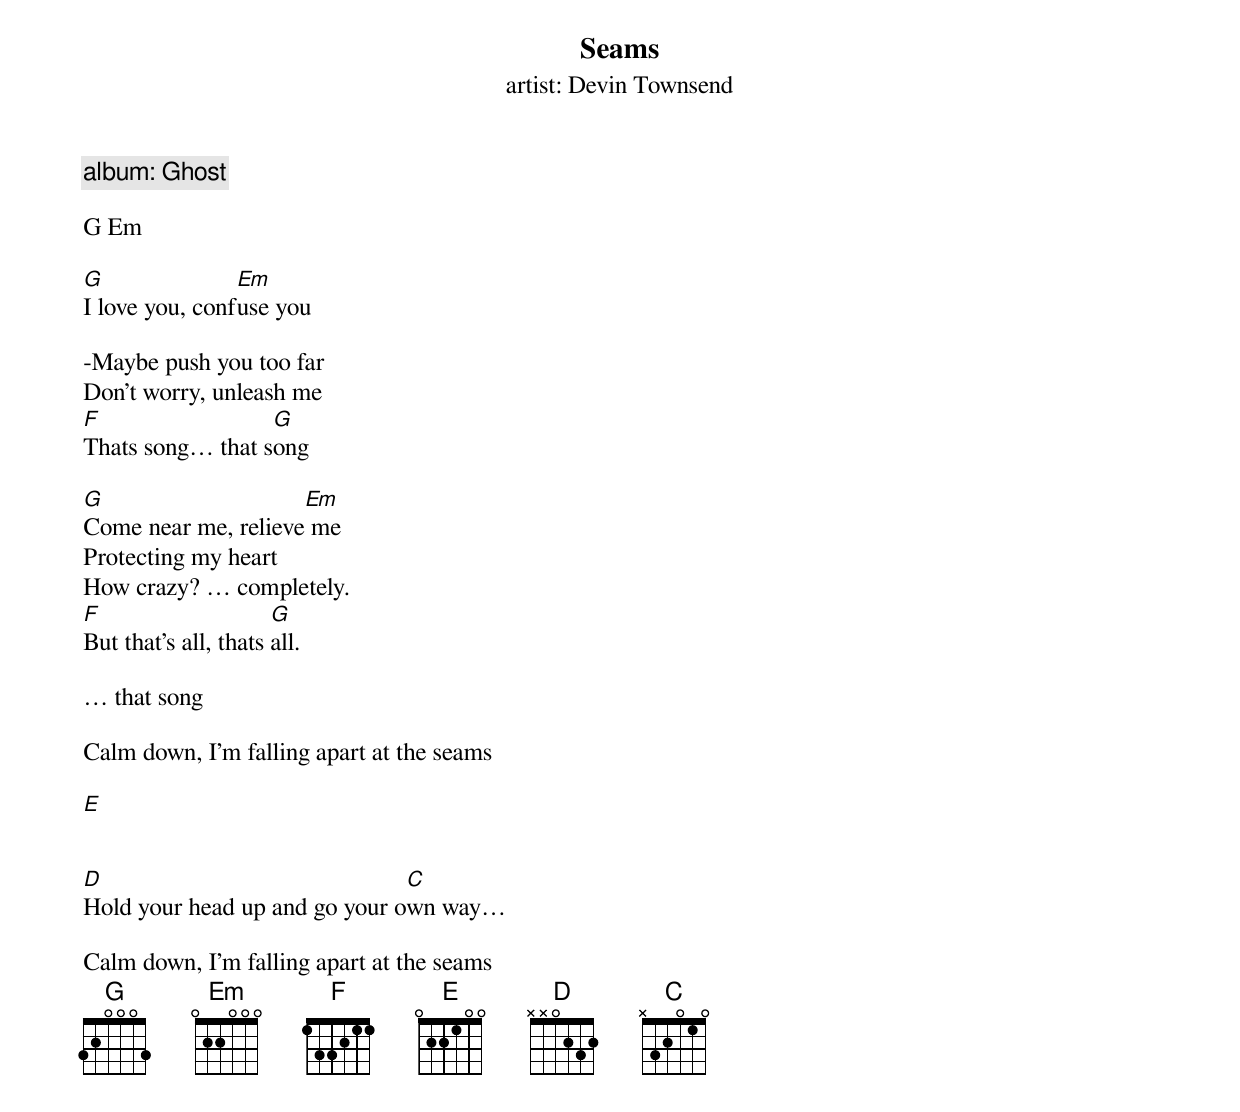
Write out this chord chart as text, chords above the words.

Seams
artist: Devin Townsend
album: Ghost

G Em

G               Em
I love you, confuse you

-Maybe push you too far
Don’t worry, unleash me
F                 G
Thats song… that song

G                    Em
Come near me, relieve me
Protecting my heart
How crazy? … completely.
F                     G
But that’s all, thats all.

… that song

Calm down, I’m falling apart at the seams

E


D                              C
Hold your head up and go your own way…

Calm down, I’m falling apart at the seams
